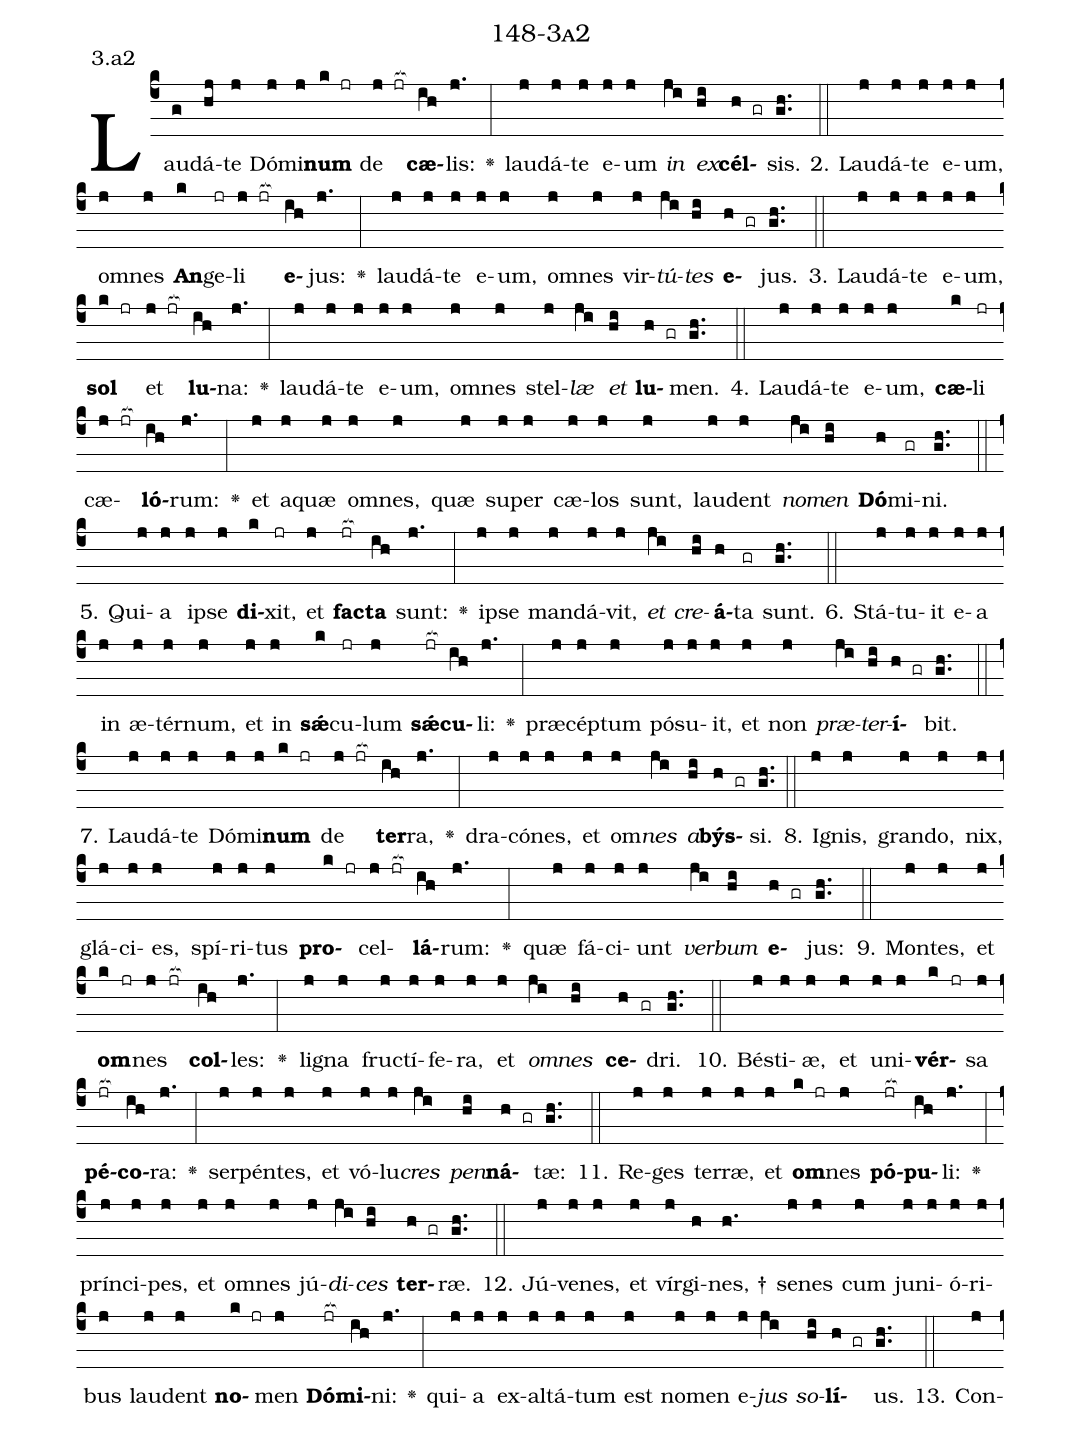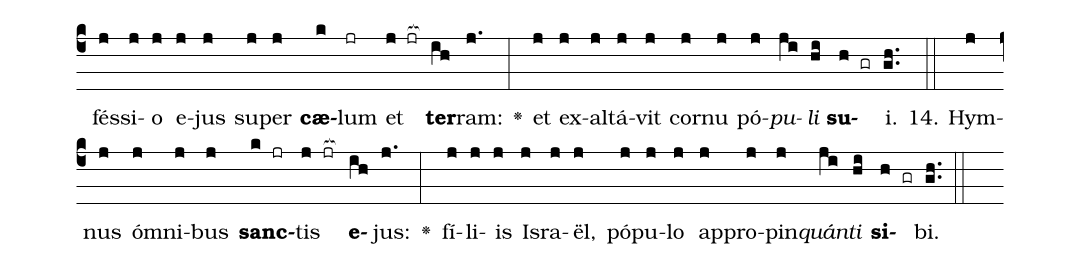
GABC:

name: 148-3a2;
annotation: 3.a2;
%%
(c4)Lau(g)dá(hj)te(j) Dó(j)mi(j)<b>num</b>(k jr) de(j jr[ocb:1{]) <b>cæ</b>(ih[ocb:0}])lis:(j.) <v>\greheightstar</v>(:) lau(j)dá(j)te(j) e(j)um(j) <i>in</i>(ji) <i>ex</i>(hi)<b>cél</b>(h gr)sis.(gh..) (::)
2. Lau(j)dá(j)te(j) e(j)um,(j) om(j)nes(j) <b>An</b>(k)ge(jr)li(j jr[ocb:1{]) <b>e</b>(ih[ocb:0}])jus:(j.) <v>\greheightstar</v>(:) lau(j)dá(j)te(j) e(j)um,(j) om(j)nes(j) vir(j)<i>tú</i>(ji)<i>tes</i>(hi) <b>e</b>(h gr)jus.(gh..) (::)
3. Lau(j)dá(j)te(j) e(j)um,(j) <b>sol</b>(k jr) et(j jr[ocb:1{]) <b>lu</b>(ih[ocb:0}])na:(j.) <v>\greheightstar</v>(:) lau(j)dá(j)te(j) e(j)um,(j) om(j)nes(j) stel(j)<i>læ</i>(ji) <i>et</i>(hi) <b>lu</b>(h gr)men.(gh..) (::)
4. Lau(j)dá(j)te(j) e(j)um,(j) <b>cæ</b>(k)li(jr) cæ(j jr[ocb:1{])<b>ló</b>(ih[ocb:0}])rum:(j.) <v>\greheightstar</v>(:) et(j) a(j)quæ(j) om(j)nes,(j) quæ(j) su(j)per(j) cæ(j)los(j) sunt,(j) lau(j)dent(j) <i>no</i>(ji)<i>men</i>(hi) <b>Dó</b>(h)mi(gr)ni.(gh..) (::)
5. Qui(j)a(j) ip(j)se(j) <b>di</b>(k)xit,(jr) et(j) <b>fac</b>(jr[ocb:1{])<b>ta</b>(ih[ocb:0}]) sunt:(j.) <v>\greheightstar</v>(:) ip(j)se(j) man(j)dá(j)vit,(j) <i>et</i>(ji) <i>cre</i>(hi)<b>á</b>(h)ta(gr) sunt.(gh..) (::)
6. Stá(j)tu(j)it(j) e(j)a(j) in(j) æ(j)tér(j)num,(j) et(j) in(j) <b>sǽ</b>(k)cu(jr)lum(j) <b>sǽ</b>(jr[ocb:1{])<b>cu</b>(ih[ocb:0}])li:(j.) <v>\greheightstar</v>(:) præ(j)cép(j)tum(j) pó(j)su(j)it,(j) et(j) non(j) <i>præ</i>(ji)<i>ter</i>(hi)<b>í</b>(h gr)bit.(gh..) (::)
7. Lau(j)dá(j)te(j) Dó(j)mi(j)<b>num</b>(k jr) de(j jr[ocb:1{]) <b>ter</b>(ih[ocb:0}])ra,(j.) <v>\greheightstar</v>(:) dra(j)có(j)nes,(j) et(j) om(j)<i>nes</i>(ji) <i>a</i>(hi)<b>býs</b>(h gr)si.(gh..) (::)
8. I(j)gnis,(j) gran(j)do,(j) nix,(j) glá(j)ci(j)es,(j) spí(j)ri(j)tus(j) <b>pro</b>(k jr)cel(j jr[ocb:1{])<b>lá</b>(ih[ocb:0}])rum:(j.) <v>\greheightstar</v>(:) quæ(j) fá(j)ci(j)unt(j) <i>ver</i>(ji)<i>bum</i>(hi) <b>e</b>(h gr)jus:(gh..) (::)
9. Mon(j)tes,(j) et(j) <b>om</b>(k jr)nes(j jr[ocb:1{]) <b>col</b>(ih[ocb:0}])les:(j.) <v>\greheightstar</v>(:) li(j)gna(j) fruc(j)tí(j)fe(j)ra,(j) et(j) <i>om</i>(ji)<i>nes</i>(hi) <b>ce</b>(h gr)dri.(gh..) (::)
10. Bés(j)ti(j)æ,(j) et(j) u(j)ni(j)<b>vér</b>(k jr)sa(j) <b>pé</b>(jr[ocb:1{])<b>co</b>(ih[ocb:0}])ra:(j.) <v>\greheightstar</v>(:) ser(j)pén(j)tes,(j) et(j) vó(j)lu(j)<i>cres</i>(ji) <i>pen</i>(hi)<b>ná</b>(h gr)tæ:(gh..) (::)
11. Re(j)ges(j) ter(j)ræ,(j) et(j) <b>om</b>(k jr)nes(j) <b>pó</b>(jr[ocb:1{])<b>pu</b>(ih[ocb:0}])li:(j.) <v>\greheightstar</v>(:) prín(j)ci(j)pes,(j) et(j) om(j)nes(j) jú(j)<i>di</i>(ji)<i>ces</i>(hi) <b>ter</b>(h gr)ræ.(gh..) (::)
12. Jú(j)ve(j)nes,(j) et(j) vír(j)gi(h)nes, †(h.) se(j)nes(j) cum(j) ju(j)ni(j)ó(j)ri(j)bus(j) lau(j)dent(j) <b>no</b>(k jr)men(j) <b>Dó</b>(jr[ocb:1{])<b>mi</b>(ih[ocb:0}])ni:(j.) <v>\greheightstar</v>(:) qui(j)a(j) ex(j)al(j)tá(j)tum(j) est(j) no(j)men(j) e(j)<i>jus</i>(ji) <i>so</i>(hi)<b>lí</b>(h gr)us.(gh..) (::)
13. Con(j)fés(j)si(j)o(j) e(j)jus(j) su(j)per(j) <b>cæ</b>(k)lum(jr) et(j jr[ocb:1{]) <b>ter</b>(ih[ocb:0}])ram:(j.) <v>\greheightstar</v>(:) et(j) ex(j)al(j)tá(j)vit(j) cor(j)nu(j) pó(j)<i>pu</i>(ji)<i>li</i>(hi) <b>su</b>(h gr)i.(gh..) (::)
14. Hym(j)nus(j) óm(j)ni(j)bus(j) <b>sanc</b>(k jr)tis(j jr[ocb:1{]) <b>e</b>(ih[ocb:0}])jus:(j.) <v>\greheightstar</v>(:) fí(j)li(j)is(j) Is(j)ra(j)ël,(j) pó(j)pu(j)lo(j) ap(j)pro(j)pin(j)<i>quán</i>(ji)<i>ti</i>(hi) <b>si</b>(h gr)bi.(gh..) (::)
